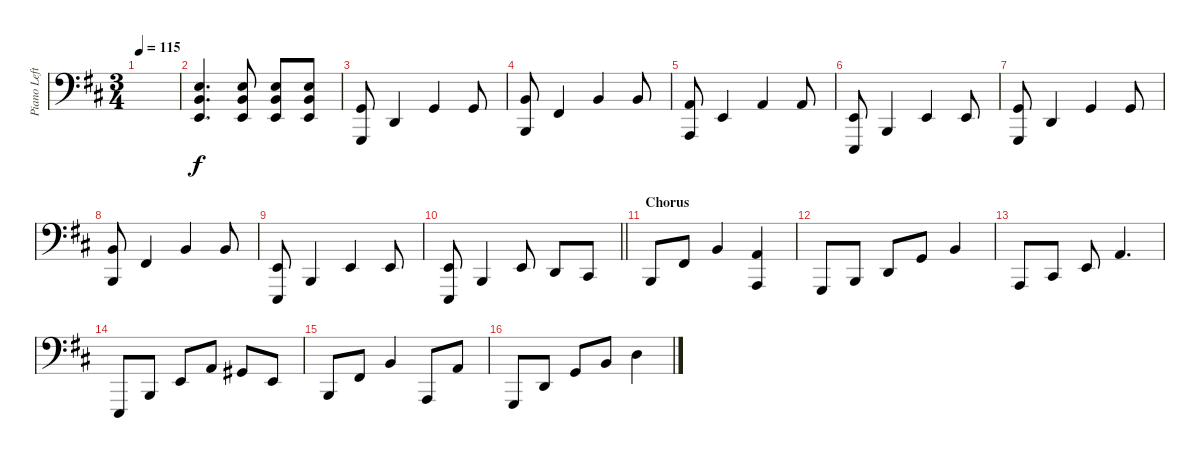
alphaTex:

\track ("Piano Left Bass" "Piano Left") {instrument acousticgrandpiano}
\staff {score}
\tuning (C3 G2 D2 A1 E1 F0) {hide}
\ts (3 4)
\tempo 115
\clef f4
\ks bminor
|
(4.1 4.2 2.3).4{d} (4.1 4.2 2.3).8 (4.1 4.2 2.3).8 (4.1 4.2 2.3).8 |
(5.3 3.5).8 5.4.4 5.3.4 5.3.8 |
(9.3 7.5).8 9.4.4 9.3.4 9.3.8 |
(2.2 0.4).8 2.3.4 2.2.4 2.2.8 |
(2.3 0.5).8 2.4.4 2.3.4 2.3.8 |
(5.3 3.5).8 5.4.4 5.3.4 5.3.8 |
(9.3 7.5).8 9.4.4 9.3.4 9.3.8 |
(2.3 0.5).8 2.4.4 2.3.4 2.3.8 |
\barLineRight lightlight
(2.3 0.5).8 2.4.4 2.3.8 0.3.8 4.4.8 |
\section ("" "Chorus")
7.5.8 9.4.8 9.3.4 (7.3 5.5).4 |
3.5.8 2.4.8 0.3.8 0.2.8 4.2.4 |
5.5.8 9.5.8 12.5.8 12.4.4{d} |
11.6.8 7.5.8 12.5.8 17.5.8 16.5.8 12.5.8 |
7.5.8 9.4.8 9.3.4 5.5.8 7.3.8 |
3.5.8 10.5.8 10.4.8 9.3.8 12.3.4
